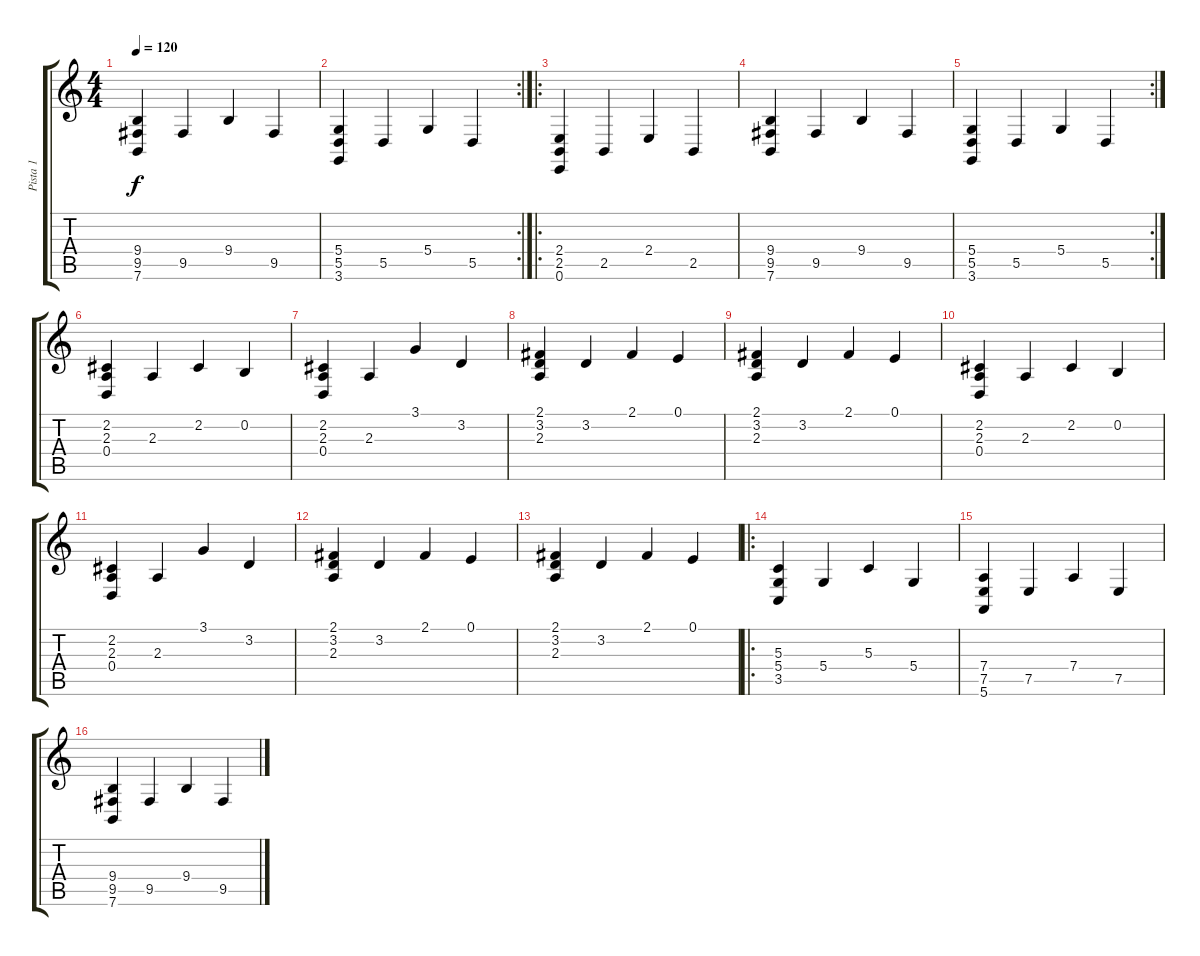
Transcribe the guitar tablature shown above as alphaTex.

\track ("Pista 1" "Pista 1") {instrument acousticgrandpiano}
\staff {score tabs}
\tuning (E4 B3 G3 D3 A2 E2) {hide}
\ts (4 4)
\tempo 120
\clef g2
\ks c
(9.4 9.5 7.6).4{dy f} 9.5.4 9.4.4 9.5.4 |
\rc 2
(5.4 5.5 3.6).4 5.5.4 5.4.4 5.5.4 |
\ro
(2.4 2.5 0.6).4 2.5.4 2.4.4 2.5.4 |
(9.4 9.5 7.6).4 9.5.4 9.4.4 9.5.4 |
\rc 2
(5.4 5.5 3.6).4 5.5.4 5.4.4 5.5.4 |
(2.2 2.3 0.4).4 2.3.4 2.2.4 0.2.4 |
(2.2 2.3 0.4).4 2.3.4 3.1.4 3.2.4 |
(2.1 3.2 2.3).4 3.2.4 2.1.4 0.1.4 |
(2.1 3.2 2.3).4 3.2.4 2.1.4 0.1.4 |
(2.2 2.3 0.4).4 2.3.4 2.2.4 0.2.4 |
(2.2 2.3 0.4).4 2.3.4 3.1.4 3.2.4 |
(2.1 3.2 2.3).4 3.2.4 2.1.4 0.1.4 |
(2.1 3.2 2.3).4 3.2.4 2.1.4 0.1.4 |
\ro
(5.3 5.4 3.5).4 5.4.4 5.3.4 5.4.4 |
(7.4 7.5 5.6).4 7.5.4 7.4.4 7.5.4 |
(9.4 9.5 7.6).4 9.5.4 9.4.4 9.5.4
